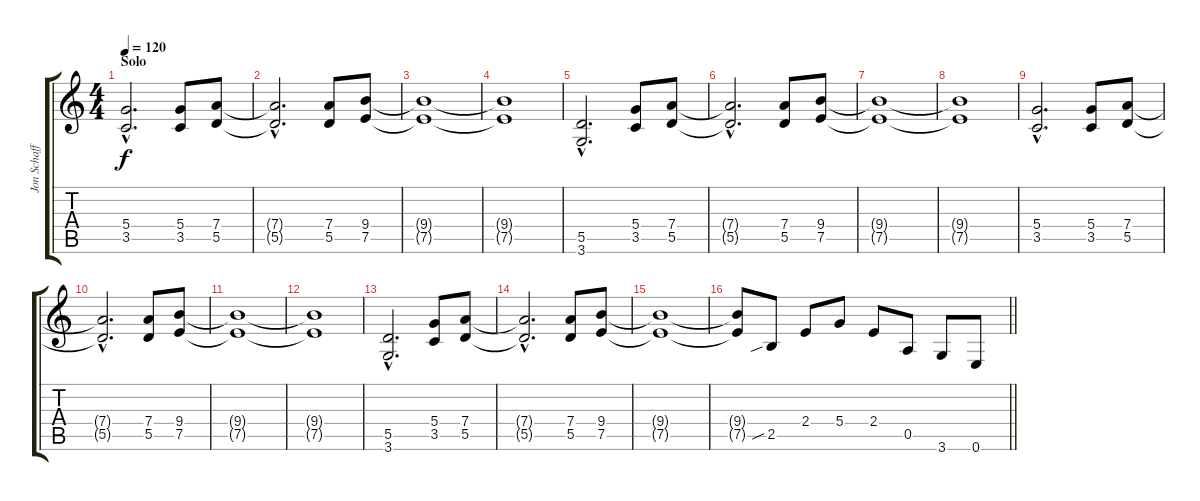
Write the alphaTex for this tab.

\track ("Jon Schaffer" "Jon Schaff") {instrument distortionguitar}
\staff {score tabs}
\tuning (E4 B3 G3 D3 A2 E2) {hide}
\ts (4 4)
\section ("" "Solo")
\tempo 120
\clef g2
\ks c
(5.4{hac} 3.5{hac}).2{d dy f} (5.4 3.5).8 (7.4 5.5).8 |
(7.4{hac t} 5.5{hac t}).2{d} (7.4 5.5).8 (9.4 7.5).8 |
(9.4{t} 7.5{t}).1 |
(9.4{t} 7.5{t}).1 |
(5.5{hac} 3.6{hac}).2{d} (5.4 3.5).8 (7.4 5.5).8 |
(7.4{hac t} 5.5{hac t}).2{d} (7.4 5.5).8 (9.4 7.5).8 |
(9.4{t} 7.5{t}).1 |
(9.4{t} 7.5{t}).1 |
(5.4{hac} 3.5{hac}).2{d} (5.4 3.5).8 (7.4 5.5).8 |
(7.4{hac t} 5.5{hac t}).2{d} (7.4 5.5).8 (9.4 7.5).8 |
(9.4{t} 7.5{t}).1 |
(9.4{t} 7.5{t}).1 |
(5.5{hac} 3.6{hac}).2{d} (5.4 3.5).8 (7.4 5.5).8 |
(7.4{hac t} 5.5{hac t}).2{d} (7.4 5.5).8 (9.4 7.5).8 |
(9.4{t} 7.5{t}).1 |
\barLineRight lightlight
(9.4{t} 7.5{t}).8 2.5{sib}.8 2.4.8 5.4.8 2.4.8 0.5.8 3.6.8 0.6.8
